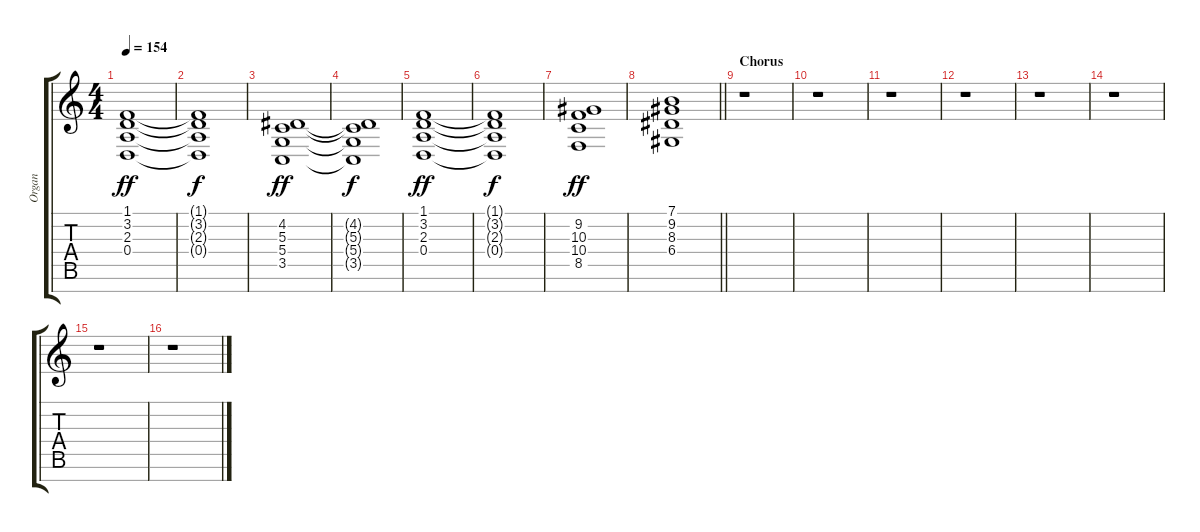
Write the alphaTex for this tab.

\track ("Organ" "Organ") {instrument pad2warm}
\staff {score tabs}
\tuning (E4 B3 G3 D3 A2 E2 B1) {hide}
\ts (4 4)
\tempo 154
\clef g2
\ks c
(1.1 3.2 2.3 0.4).1{dy ff} |
(1.1{t} 3.2{t} 2.3{t} 0.4{t}).1{dy f} |
(4.2 5.3 5.4 3.5).1{dy ff} |
(4.2{t} 5.3{t} 5.4{t} 3.5{t}).1{dy f} |
(1.1 3.2 2.3 0.4).1{dy ff} |
(1.1{t} 3.2{t} 2.3{t} 0.4{t}).1{dy f} |
(9.2 10.3 10.4 8.5).1{dy ff} |
\barLineRight lightlight
(7.1 9.2 8.3 6.4).1 |
\section ("" "Chorus")
r.1 |
r.1 |
r.1 |
r.1 |
r.1 |
r.1 |
r.1 |
r.1
